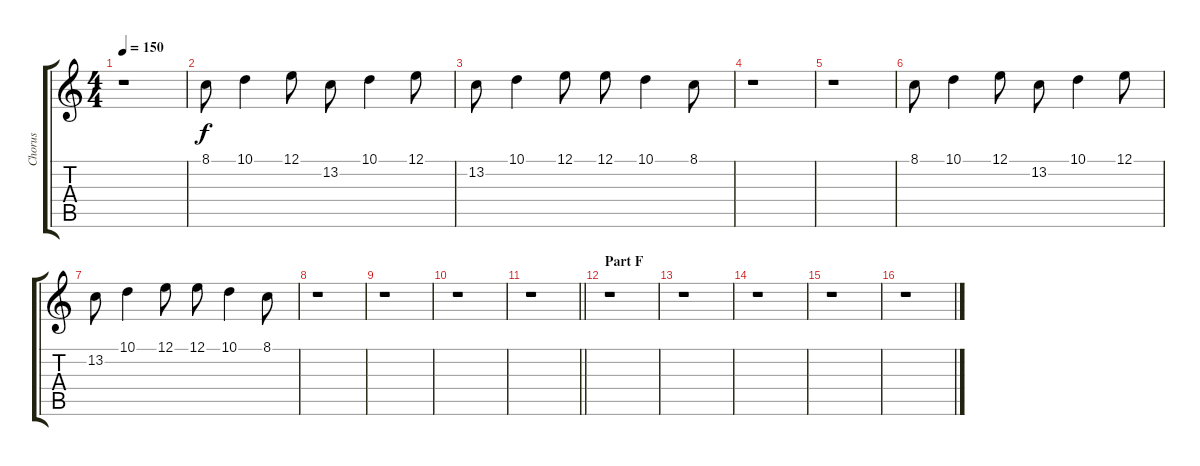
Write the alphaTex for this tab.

\track ("Chorus" "Chorus") {instrument trumpet}
\staff {score tabs}
\tuning (E4 B3 G3 D3 A2 E2) {hide}
\ts (4 4)
\tempo 150
\clef g2
\ks c
r.1{dy f} |
8.1.8 10.1.4 12.1.8 13.2.8 10.1.4 12.1.8 |
13.2.8 10.1.4 12.1.8 12.1.8 10.1.4 8.1.8 |
r.1 |
r.1 |
8.1.8 10.1.4 12.1.8 13.2.8 10.1.4 12.1.8 |
13.2.8 10.1.4 12.1.8 12.1.8 10.1.4 8.1.8 |
r.1 |
r.1 |
r.1 |
\barLineRight lightlight
r.1 |
\section ("" "Part F")
r.1 |
r.1 |
r.1 |
r.1 |
r.1
